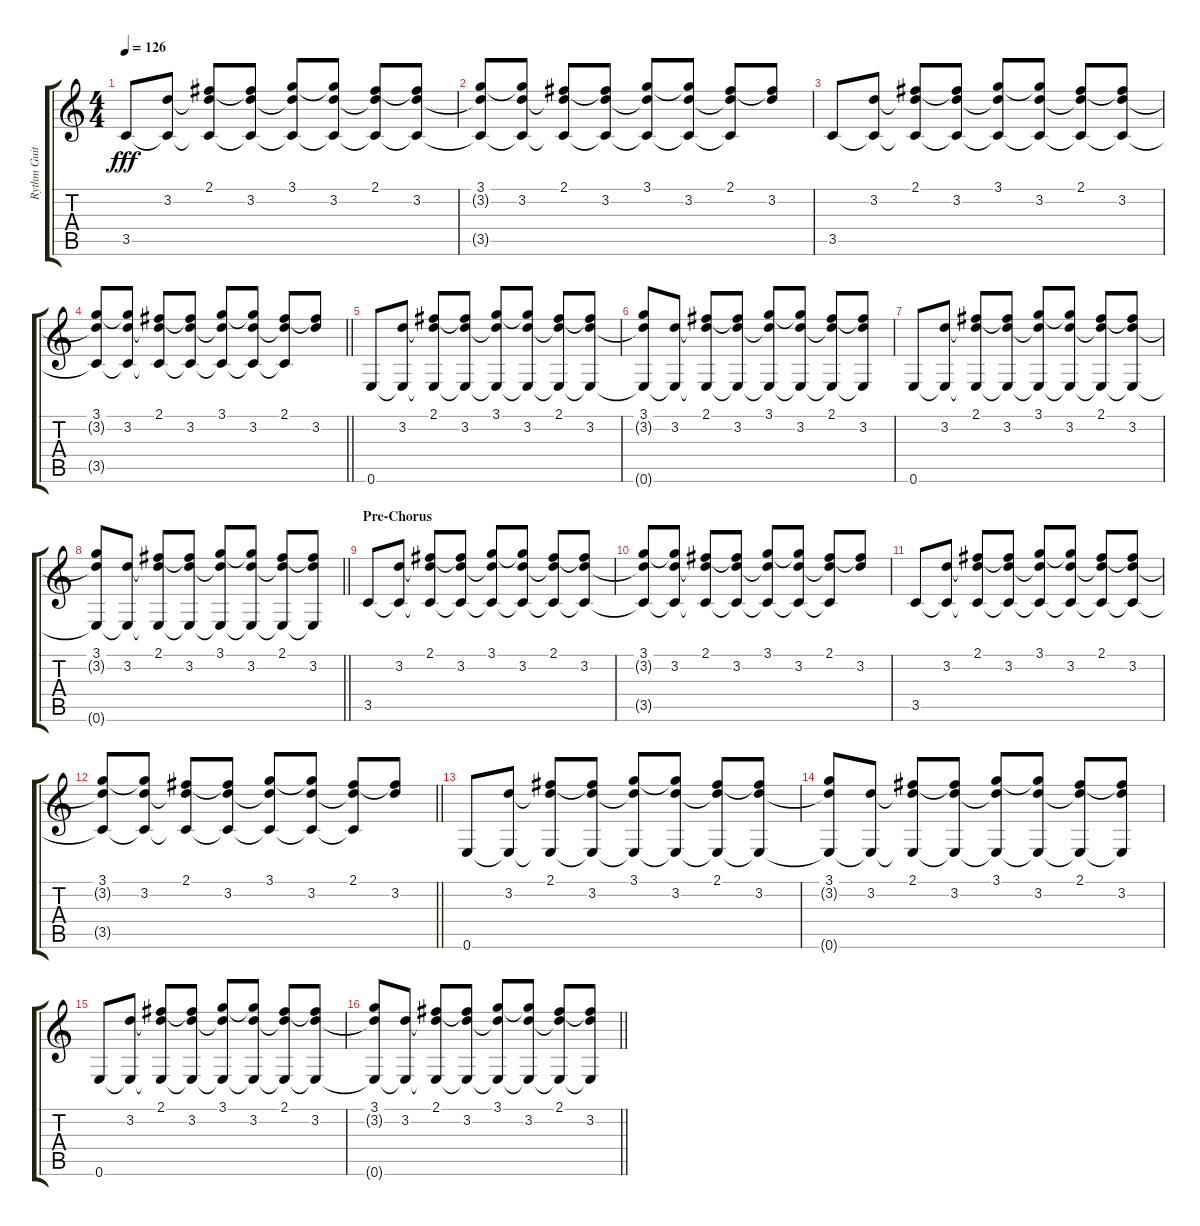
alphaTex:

\track ("Rythm Guitar" "Rythm Guit") {instrument acousticguitarsteel}
\staff {score tabs}
\tuning (E4 B3 G3 D3 A2 E2) {hide}
\ts (4 4)
\tempo 126
\clef g2
\ks c
3.5.8{dy fff} (3.2 3.5{t}).8 (2.1 3.2{t} 3.5{t}).8 (2.1{t} 3.2 3.5{t}).8 (3.1 3.2{t} 3.5{t}).8 (3.1{t} 3.2 3.5{t}).8 (2.1 3.2{t} 3.5{t}).8 (2.1{t} 3.2 3.5{t}).8 |
(3.1 3.2{t} 3.5{t}).8 (3.1{t} 3.2 3.5{t}).8 (2.1 3.2{t} 3.5{t}).8 (2.1{t} 3.2 3.5{t}).8 (3.1 3.2{t} 3.5{t}).8 (3.1{t} 3.2 3.5{t}).8 (2.1 3.2{t} 3.5{t}).8 (2.1{t} 3.2).8 |
3.5.8 (3.2 3.5{t}).8 (2.1 3.2{t} 3.5{t}).8 (2.1{t} 3.2 3.5{t}).8 (3.1 3.2{t} 3.5{t}).8 (3.1{t} 3.2 3.5{t}).8 (2.1 3.2{t} 3.5{t}).8 (2.1{t} 3.2 3.5{t}).8 |
\barLineRight lightlight
(3.1 3.2{t} 3.5{t}).8 (3.1{t} 3.2 3.5{t}).8 (2.1 3.2{t} 3.5{t}).8 (2.1{t} 3.2 3.5{t}).8 (3.1 3.2{t} 3.5{t}).8 (3.1{t} 3.2 3.5{t}).8 (2.1 3.2{t} 3.5{t}).8 (2.1{t} 3.2).8 |
0.6.8 (3.2 0.6{t}).8 (2.1 3.2{t} 0.6{t}).8 (2.1{t} 3.2 0.6{t}).8 (3.1 3.2{t} 0.6{t}).8 (3.1{t} 3.2 0.6{t}).8 (2.1 3.2{t} 0.6{t}).8 (2.1{t} 3.2 0.6{t}).8 |
(3.1 3.2{t} 0.6{t}).8 (3.2 0.6{t}).8 (2.1 3.2{t} 0.6{t}).8 (2.1{t} 3.2 0.6{t}).8 (3.1 3.2{t} 0.6{t}).8 (3.1{t} 3.2 0.6{t}).8 (2.1 3.2{t} 0.6{t}).8 (2.1{t} 3.2 0.6{t}).8 |
0.6.8 (3.2 0.6{t}).8 (2.1 3.2{t} 0.6{t}).8 (2.1{t} 3.2 0.6{t}).8 (3.1 3.2{t} 0.6{t}).8 (3.1{t} 3.2 0.6{t}).8 (2.1 3.2{t} 0.6{t}).8 (2.1{t} 3.2 0.6{t}).8 |
\barLineRight lightlight
(3.1 3.2{t} 0.6{t}).8 (3.2 0.6{t}).8 (2.1 3.2{t} 0.6{t}).8 (2.1{t} 3.2 0.6{t}).8 (3.1 3.2{t} 0.6{t}).8 (3.1{t} 3.2 0.6{t}).8 (2.1 3.2{t} 0.6{t}).8 (2.1{t} 3.2 0.6{t}).8 |
\section ("" "Pre-Chorus")
3.5.8 (3.2 3.5{t}).8 (2.1 3.2{t} 3.5{t}).8 (2.1{t} 3.2 3.5{t}).8 (3.1 3.2{t} 3.5{t}).8 (3.1{t} 3.2 3.5{t}).8 (2.1 3.2{t} 3.5{t}).8 (2.1{t} 3.2 3.5{t}).8 |
(3.1 3.2{t} 3.5{t}).8 (3.1{t} 3.2 3.5{t}).8 (2.1 3.2{t} 3.5{t}).8 (2.1{t} 3.2 3.5{t}).8 (3.1 3.2{t} 3.5{t}).8 (3.1{t} 3.2 3.5{t}).8 (2.1 3.2{t} 3.5{t}).8 (2.1{t} 3.2).8 |
3.5.8 (3.2 3.5{t}).8 (2.1 3.2{t} 3.5{t}).8 (2.1{t} 3.2 3.5{t}).8 (3.1 3.2{t} 3.5{t}).8 (3.1{t} 3.2 3.5{t}).8 (2.1 3.2{t} 3.5{t}).8 (2.1{t} 3.2 3.5{t}).8 |
\barLineRight lightlight
(3.1 3.2{t} 3.5{t}).8 (3.1{t} 3.2 3.5{t}).8 (2.1 3.2{t} 3.5{t}).8 (2.1{t} 3.2 3.5{t}).8 (3.1 3.2{t} 3.5{t}).8 (3.1{t} 3.2 3.5{t}).8 (2.1 3.2{t} 3.5{t}).8 (2.1{t} 3.2).8 |
0.6.8 (3.2 0.6{t}).8 (2.1 3.2{t} 0.6{t}).8 (2.1{t} 3.2 0.6{t}).8 (3.1 3.2{t} 0.6{t}).8 (3.1{t} 3.2 0.6{t}).8 (2.1 3.2{t} 0.6{t}).8 (2.1{t} 3.2 0.6{t}).8 |
(3.1 3.2{t} 0.6{t}).8 (3.2 0.6{t}).8 (2.1 3.2{t} 0.6{t}).8 (2.1{t} 3.2 0.6{t}).8 (3.1 3.2{t} 0.6{t}).8 (3.1{t} 3.2 0.6{t}).8 (2.1 3.2{t} 0.6{t}).8 (2.1{t} 3.2 0.6{t}).8 |
0.6.8 (3.2 0.6{t}).8 (2.1 3.2{t} 0.6{t}).8 (2.1{t} 3.2 0.6{t}).8 (3.1 3.2{t} 0.6{t}).8 (3.1{t} 3.2 0.6{t}).8 (2.1 3.2{t} 0.6{t}).8 (2.1{t} 3.2 0.6{t}).8 |
\barLineRight lightlight
(3.1 3.2{t} 0.6{t}).8 (3.2 0.6{t}).8 (2.1 3.2{t} 0.6{t}).8 (2.1{t} 3.2 0.6{t}).8 (3.1 3.2{t} 0.6{t}).8 (3.1{t} 3.2 0.6{t}).8 (2.1 3.2{t} 0.6{t}).8 (2.1{t} 3.2 0.6{t}).8
